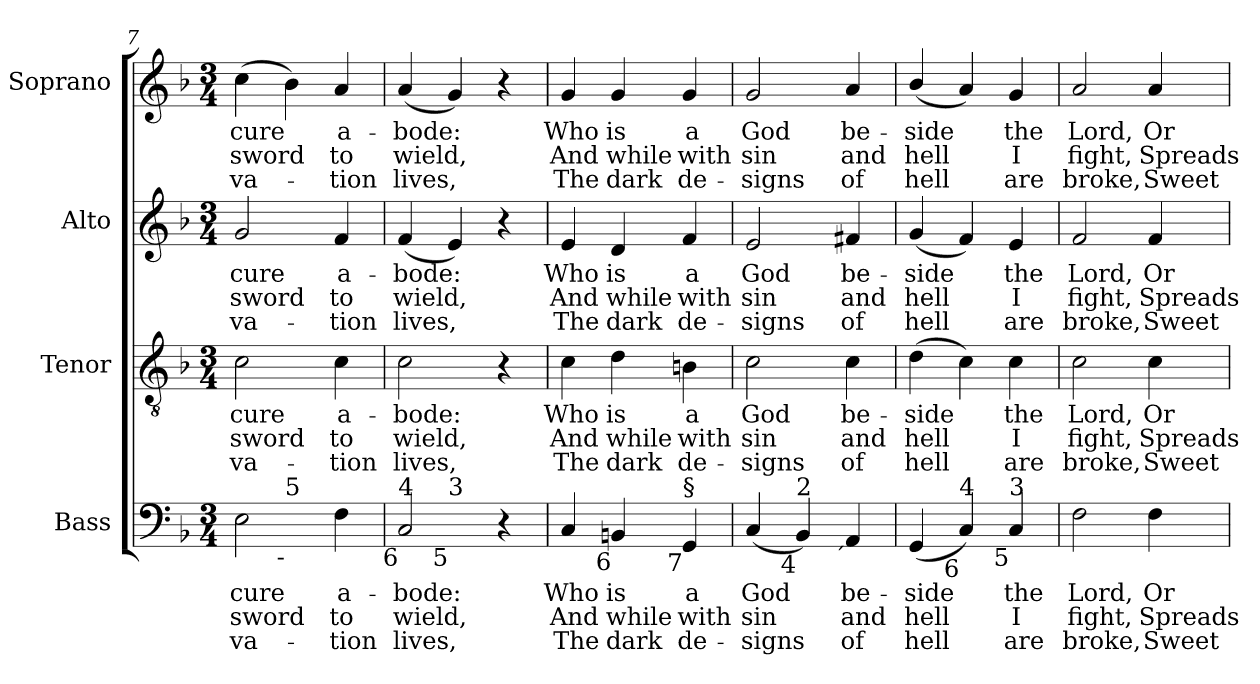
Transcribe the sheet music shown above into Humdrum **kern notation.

**kern	**text	**text	**text	**kern	**text	**text	**text	**kern	**text	**text	**text	**kern	**text	**text	**text
*part4	*part4	*part4	*part4	*part3	*part3	*part3	*part3	*part2	*part2	*part2	*part2	*part1	*part1	*part1	*part1
*staff4	*staff4	*staff4	*staff4	*staff3	*staff3	*staff3	*staff3	*staff2	*staff2	*staff2	*staff2	*staff1	*staff1	*staff1	*staff1
*I"Bass	*	*	*	*I"Tenor	*	*	*	*I"Alto	*	*	*	*I"Soprano	*	*	*
*I'B.	*	*	*	*I'T.	*	*	*	*I'A.	*	*	*	*I'S.	*	*	*
*clefF4	*	*	*	*clefGv2	*	*	*	*clefG2	*	*	*	*clefG2	*	*	*
*	*	*	*	*ITrd7c12	*	*	*	*	*	*	*	*	*	*	*
*k[b-]	*	*	*	*k[b-]	*	*	*	*k[b-]	*	*	*	*k[b-]	*	*	*
*F:	*	*	*	*F:	*	*	*	*F:	*	*	*	*F:	*	*	*
*M3/4	*	*	*	*M3/4	*	*	*	*M3/4	*	*	*	*M3/4	*	*	*
=7	=7	=7	=7	=7	=7	=7	=7	=7	=7	=7	=7	=7	=7	=7	=7
!	!LO:LY:b:color=#000000	!LO:LY:b:color=#000000	!LO:LY:b:color=#000000	!	!	!	!	!	!	!	!	!	!	!	!
!	!	!	!	!	!LO:LY:b:color=#000000	!LO:LY:b:color=#000000	!LO:LY:b:color=#000000	!	!	!	!	!	!	!	!
!	!	!	!	!	!	!	!	!	!LO:LY:b:color=#000000	!LO:LY:b:color=#000000	!LO:LY:b:color=#000000	!	!	!	!
!LO:TX:b:rj:t=6	!	!	!	!	!	!	!	!	!	!	!	!	!	!	!
!	!	!	!	!	!	!	!	!	!	!	!	!	!LO:LY:b:color=#000000	!LO:LY:b:color=#000000	!LO:LY:b:color=#000000
*^	*	*	*	*	*	*	*	*	*	*	*	*	*	*	*
2Ei\	4ryy	-cure	sword	-va-	2Ci\	-cure	sword	-va-	2gi/	-cure	sword	-va-	(4cci\	-cure	sword	-va-
!	!LO:TX:b:rj:t=-	!	!	!	!	!	!	!	!	!	!	!	!	!	!	!
!	!LO:TX:t=5	!	!	!	!	!	!	!	!	!	!	!	!	!	!	!
.	2ryy	.	.	.	.	.	.	.	.	.	.	.	4b-i\)	.	.	.
!	!	!LO:LY:b:color=#000000	!LO:LY:b:color=#000000	!LO:LY:b:color=#000000	!	!	!	!	!	!	!	!	!	!	!	!
!	!	!	!	!	!	!LO:LY:b:color=#000000	!LO:LY:b:color=#000000	!LO:LY:b:color=#000000	!	!	!	!	!	!	!	!
!	!	!	!	!	!	!	!	!	!	!LO:LY:b:color=#000000	!LO:LY:b:color=#000000	!LO:LY:b:color=#000000	!	!	!	!
!	!	!	!	!	!	!	!	!	!	!	!	!	!	!LO:LY:b:color=#000000	!LO:LY:b:color=#000000	!LO:LY:b:color=#000000
4Fi\	.	a-	to	-tion	4Ci\	a-	to	-tion	4fi/	a-	to	-tion	4ai/	a-	to	-tion
=8	=8	=8	=8	=8	=8	=8	=8	=8	=8	=8	=8	=8	=8	=8	=8	=8
!	!	!LO:LY:b:color=#000000	!LO:LY:b:color=#000000	!LO:LY:b:color=#000000	!	!	!	!	!	!	!	!	!	!	!	!
!	!	!	!	!	!	!LO:LY:b:color=#000000	!LO:LY:b:color=#000000	!LO:LY:b:color=#000000	!	!	!	!	!	!	!	!
!	!	!	!	!	!	!	!	!	!	!LO:LY:b:color=#000000	!LO:LY:b:color=#000000	!LO:LY:b:color=#000000	!	!	!	!
!LO:TX:b:rj:t=6	!	!	!	!	!	!	!	!	!	!	!	!	!	!	!	!
!LO:TX:t=4	!	!	!	!	!	!	!	!	!	!	!	!	!	!	!	!
!	!	!	!	!	!	!	!	!	!	!	!	!	!	!LO:LY:b:color=#000000	!LO:LY:b:color=#000000	!LO:LY:b:color=#000000
2Ci/	4ryy	-bode:	wield,	lives,	2Ci\	-bode:	wield,	lives,	(4fi/	-bode:	wield,	lives,	(4ai/	-bode:	wield,	lives,
!	!LO:TX:b:rj:t=5	!	!	!	!	!	!	!	!	!	!	!	!	!	!	!
!	!LO:TX:t=3	!	!	!	!	!	!	!	!	!	!	!	!	!	!	!
.	2ryy	.	.	.	.	.	.	.	4ei/)	.	.	.	4gi/)	.	.	.
4r	.	.	.	.	4r	.	.	.	4r	.	.	.	4r	.	.	.
*v	*v	*	*	*	*	*	*	*	*	*	*	*	*	*	*	*
!!LO:LB:g=z
=9	=9	=9	=9	=9	=9	=9	=9	=9	=9	=9	=9	=9	=9	=9	=9
*^	*	*	*	*	*	*	*	*	*	*	*	*	*	*	*
!	!	!LO:LY:b:color=#000000	!LO:LY:b:color=#000000	!LO:LY:b:color=#000000	!	!	!	!	!	!	!	!	!	!	!	!
*v	*v	*	*	*	*	*	*	*	*	*	*	*	*	*	*	*
*^	*	*	*	*	*	*	*	*	*	*	*	*	*	*	*
!	!	!	!	!	!	!LO:LY:b:color=#000000	!LO:LY:b:color=#000000	!LO:LY:b:color=#000000	!	!	!	!	!	!	!	!
*v	*v	*	*	*	*	*	*	*	*	*	*	*	*	*	*	*
*^	*	*	*	*	*	*	*	*	*	*	*	*	*	*	*
!	!	!	!	!	!	!	!	!	!	!LO:LY:b:color=#000000	!LO:LY:b:color=#000000	!LO:LY:b:color=#000000	!	!	!	!
*v	*v	*	*	*	*	*	*	*	*	*	*	*	*	*	*	*
*^	*	*	*	*	*	*	*	*	*	*	*	*	*	*	*
!LO:TX:b:t=Notes&colon; This setting appears in no. 29 of Thomas Clark’s	!	!	!	!	!	!	!	!	!	!	!	!	!	!	!	!
!LO:TX:i:t=The Congregational Harmonist	!	!	!	!	!	!	!	!	!	!	!	!	!	!	!	!
!LO:TX:t=, which was advertised on p192 of No. 64, Vol. 5, of	!	!	!	!	!	!	!	!	!	!	!	!	!	!	!	!
!LO:TX:i:t=The Musical World	!	!	!	!	!	!	!	!	!	!	!	!	!	!	!	!
!LO:TX:t=, on 2 June 1837.  The setting is attributed ‘T. Clark’ in	!	!	!	!	!	!	!	!	!	!	!	!	!	!	!	!
!LO:TX:i:t=The Congregational Harmonist,	!	!	!	!	!	!	!	!	!	!	!	!	!	!	!	!
!LO:TX:t=where it is marked with a crossed	!	!	!	!	!	!	!	!	!	!	!	!	!	!	!	!
!LO:TX:t=circle, a symbol used in that book to indicate ‘originals’ (i.e. tunes not previously published). The order of parts in the source is Alto - Tenor -	!	!	!	!	!	!	!	!	!	!	!	!	!	!	!	!
!LO:TX:t=Air - Bass, with the alto and tenor parts given in the treble clef an octave above sounding pitch. Only the first verse of the text is given in the	!	!	!	!	!	!	!	!	!	!	!	!	!	!	!	!
!LO:TX:t=source&colon; subsequent verses have here been added editorially.	!	!	!	!	!	!	!	!	!	!	!	!	!	!	!	!
!LO:TX:b:t=Before the scoffers of the age	!	!	!	!	!	!	!	!	!	!	!	!	!	!	!	!
!LO:TX:t=I will exalt my Father’s name,	!	!	!	!	!	!	!	!	!	!	!	!	!	!	!	!
!LO:TX:t=Nor tremble at their mighty rage,	!	!	!	!	!	!	!	!	!	!	!	!	!	!	!	!
!LO:TX:t=But meet reproach, and bear the shame.	!	!	!	!	!	!	!	!	!	!	!	!	!	!	!	!
!	!	!	!	!	!	!	!	!	!	!	!	!	!	!LO:LY:b:color=#000000	!LO:LY:b:color=#000000	!LO:LY:b:color=#000000
*v	*v	*	*	*	*	*	*	*	*	*	*	*	*	*	*	*
4Ci/	Who	And	The	4Ci\	Who	And	The	4ei/	Who	And	The	4gi/	Who	And	The
!	!LO:LY:b:color=#000000	!LO:LY:b:color=#000000	!LO:LY:b:color=#000000	!	!	!	!	!	!	!	!	!	!	!	!
!	!	!	!	!	!LO:LY:b:color=#000000	!LO:LY:b:color=#000000	!LO:LY:b:color=#000000	!	!	!	!	!	!	!	!
!	!	!	!	!	!	!	!	!	!LO:LY:b:color=#000000	!LO:LY:b:color=#000000	!LO:LY:b:color=#000000	!	!	!	!
!LO:TX:b:rj:t=6	!	!	!	!	!	!	!	!	!	!	!	!	!	!	!
!	!	!	!	!	!	!	!	!	!	!	!	!	!LO:LY:b:color=#000000	!LO:LY:b:color=#000000	!LO:LY:b:color=#000000
4BBni/	is	while	dark	4Di\	is	while	dark	4di/	is	while	dark	4gi/	is	while	dark
!	!LO:LY:b:color=#000000	!LO:LY:b:color=#000000	!LO:LY:b:color=#000000	!	!	!	!	!	!	!	!	!	!	!	!
!	!	!	!	!	!LO:LY:b:color=#000000	!LO:LY:b:color=#000000	!LO:LY:b:color=#000000	!	!	!	!	!	!	!	!
!	!	!	!	!	!	!	!	!	!LO:LY:b:color=#000000	!LO:LY:b:color=#000000	!LO:LY:b:color=#000000	!	!	!	!
!LO:TX:b:rj:t=7	!	!	!	!	!	!	!	!	!	!	!	!	!	!	!
!LO:TX:t=§	!	!	!	!	!	!	!	!	!	!	!	!	!	!	!
!	!	!	!	!	!	!	!	!	!	!	!	!	!LO:LY:b:color=#000000	!LO:LY:b:color=#000000	!LO:LY:b:color=#000000
4GGi/	a	with	de-	4BBni\	a	with	de-	4fi/	a	with	de-	4gi/	a	with	de-
=10	=10	=10	=10	=10	=10	=10	=10	=10	=10	=10	=10	=10	=10	=10	=10
!	!LO:LY:b:color=#000000	!LO:LY:b:color=#000000	!LO:LY:b:color=#000000	!	!	!	!	!	!	!	!	!	!	!	!
!	!	!	!	!	!LO:LY:b:color=#000000	!LO:LY:b:color=#000000	!LO:LY:b:color=#000000	!	!	!	!	!	!	!	!
!	!	!	!	!	!	!	!	!	!LO:LY:b:color=#000000	!LO:LY:b:color=#000000	!LO:LY:b:color=#000000	!	!	!	!
!	!	!	!	!	!	!	!	!	!	!	!	!	!LO:LY:b:color=#000000	!LO:LY:b:color=#000000	!LO:LY:b:color=#000000
(4Ci/	God	sin	-signs	2Ci\	God	sin	-signs	2ei/	God	sin	-signs	2gi/	God	sin	-signs
!LO:TX:b:rj:t=4	!	!	!	!	!	!	!	!	!	!	!	!	!	!	!
!LO:TX:t=2	!	!	!	!	!	!	!	!	!	!	!	!	!	!	!
4BB-i/)	.	.	.	.	.	.	.	.	.	.	.	.	.	.	.
!	!LO:LY:b:color=#000000	!LO:LY:b:color=#000000	!LO:LY:b:color=#000000	!	!	!	!	!	!	!	!	!	!	!	!
!	!	!	!	!	!LO:LY:b:color=#000000	!LO:LY:b:color=#000000	!LO:LY:b:color=#000000	!	!	!	!	!	!	!	!
!	!	!	!	!	!	!	!	!	!LO:LY:b:color=#000000	!LO:LY:b:color=#000000	!LO:LY:b:color=#000000	!	!	!	!
!LO:TX:b:rj:t=´	!	!	!	!	!	!	!	!	!	!	!	!	!	!	!
!	!	!	!	!	!	!	!	!	!	!	!	!	!LO:LY:b:color=#000000	!LO:LY:b:color=#000000	!LO:LY:b:color=#000000
4AAi/	be-	and	of	4Ci\	be-	and	of	4f#Xi/	be-	and	of	4ai/	be-	and	of
=11	=11	=11	=11	=11	=11	=11	=11	=11	=11	=11	=11	=11	=11	=11	=11
!	!LO:LY:b:color=#000000	!LO:LY:b:color=#000000	!LO:LY:b:color=#000000	!	!	!	!	!	!	!	!	!	!	!	!
!	!	!	!	!	!LO:LY:b:color=#000000	!LO:LY:b:color=#000000	!LO:LY:b:color=#000000	!	!	!	!	!	!	!	!
!	!	!	!	!	!	!	!	!	!LO:LY:b:color=#000000	!LO:LY:b:color=#000000	!LO:LY:b:color=#000000	!	!	!	!
!	!	!	!	!	!	!	!	!	!	!	!	!	!LO:LY:b:color=#000000	!LO:LY:b:color=#000000	!LO:LY:b:color=#000000
(4GGi/	-side	hell	hell	(4Di\	-side	hell	hell	(4gi/	-side	hell	hell	(4b-i/	-side	hell	hell
!LO:TX:b:rj:t=6	!	!	!	!	!	!	!	!	!	!	!	!	!	!	!
!LO:TX:t=4	!	!	!	!	!	!	!	!	!	!	!	!	!	!	!
4Ci/)	.	.	.	4Ci\)	.	.	.	4fi/)	.	.	.	4ai/)	.	.	.
!	!LO:LY:b:color=#000000	!LO:LY:b:color=#000000	!LO:LY:b:color=#000000	!	!	!	!	!	!	!	!	!	!	!	!
!	!	!	!	!	!LO:LY:b:color=#000000	!LO:LY:b:color=#000000	!LO:LY:b:color=#000000	!	!	!	!	!	!	!	!
!	!	!	!	!	!	!	!	!	!LO:LY:b:color=#000000	!LO:LY:b:color=#000000	!LO:LY:b:color=#000000	!	!	!	!
!LO:TX:b:rj:t=5	!	!	!	!	!	!	!	!	!	!	!	!	!	!	!
!LO:TX:t=3	!	!	!	!	!	!	!	!	!	!	!	!	!	!	!
!	!	!	!	!	!	!	!	!	!	!	!	!	!LO:LY:b:color=#000000	!LO:LY:b:color=#000000	!LO:LY:b:color=#000000
4Ci/	the	I	are	4Ci\	the	I	are	4ei/	the	I	are	4gi/	the	I	are
=12	=12	=12	=12	=12	=12	=12	=12	=12	=12	=12	=12	=12	=12	=12	=12
!	!LO:LY:b:color=#000000	!LO:LY:b:color=#000000	!LO:LY:b:color=#000000	!	!	!	!	!	!	!	!	!	!	!	!
!	!	!	!	!	!LO:LY:b:color=#000000	!LO:LY:b:color=#000000	!LO:LY:b:color=#000000	!	!	!	!	!	!	!	!
!	!	!	!	!	!	!	!	!	!LO:LY:b:color=#000000	!LO:LY:b:color=#000000	!LO:LY:b:color=#000000	!	!	!	!
!	!	!	!	!	!	!	!	!	!	!	!	!	!LO:LY:b:color=#000000	!LO:LY:b:color=#000000	!LO:LY:b:color=#000000
2Fi\	Lord,	fight,	broke,	2Ci\	Lord,	fight,	broke,	2fi/	Lord,	fight,	broke,	2ai/	Lord,	fight,	broke,
!	!LO:LY:b:color=#000000	!LO:LY:b:color=#000000	!LO:LY:b:color=#000000	!	!	!	!	!	!	!	!	!	!	!	!
!	!	!	!	!	!LO:LY:b:color=#000000	!LO:LY:b:color=#000000	!LO:LY:b:color=#000000	!	!	!	!	!	!	!	!
!	!	!	!	!	!	!	!	!	!LO:LY:b:color=#000000	!LO:LY:b:color=#000000	!LO:LY:b:color=#000000	!	!	!	!
!	!	!	!	!	!	!	!	!	!	!	!	!	!LO:LY:b:color=#000000	!LO:LY:b:color=#000000	!LO:LY:b:color=#000000
4Fi\	Or	Spreads	Sweet	4Ci\	Or	Spreads	Sweet	4fi/	Or	Spreads	Sweet	4ai/	Or	Spreads	Sweet
=	=	=	=	=	=	=	=	=	=	=	=	=	=	=	=
*-	*-	*-	*-	*-	*-	*-	*-	*-	*-	*-	*-	*-	*-	*-	*-
